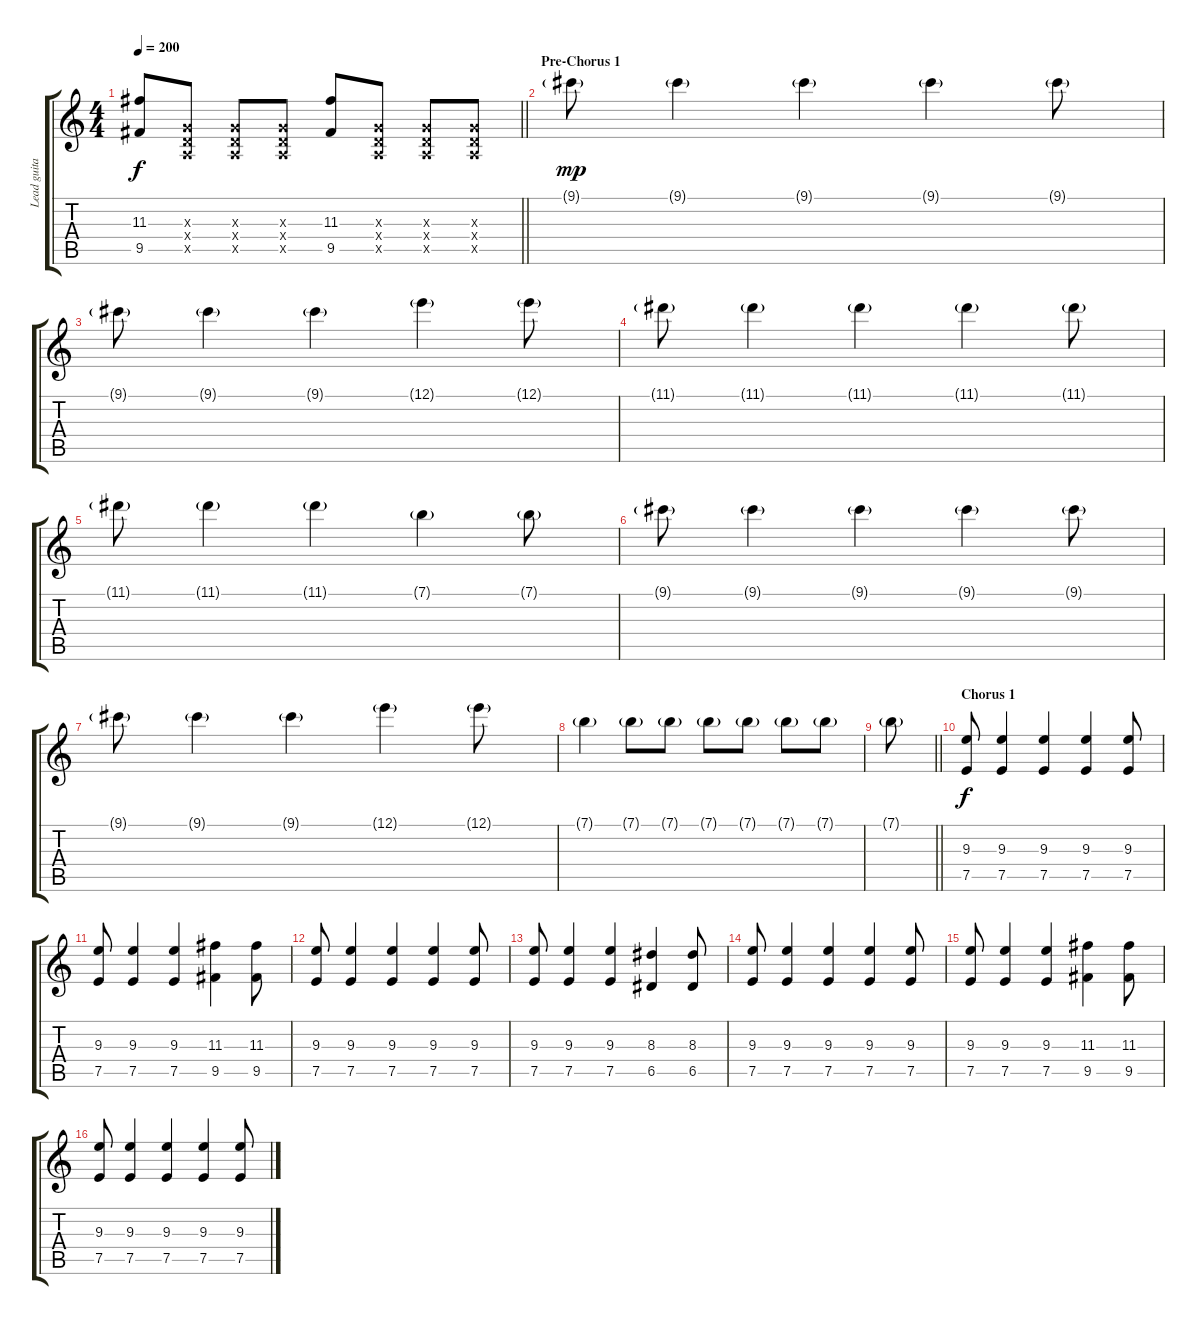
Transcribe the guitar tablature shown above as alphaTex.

\track ("Lead guitar" "Lead guita") {instrument distortionguitar}
\staff {score tabs}
\tuning (E4 B3 G3 D3 A2 E2) {hide}
\ts (4 4)
\tempo 200
\clef g2
\barLineRight lightlight
\ks c
(11.3 9.5).8{dy f} (0.3{x} 0.4{x} 0.5{x}).8 (0.3{x} 0.4{x} 0.5{x}).8 (0.3{x} 0.4{x} 0.5{x}).8 (11.3 9.5).8 (0.3{x} 0.4{x} 0.5{x}).8 (0.3{x} 0.4{x} 0.5{x}).8 (0.3{x} 0.4{x} 0.5{x}).8 |
\section ("" "Pre-Chorus 1")
9.1{g}.8{dy mp} 9.1{g}.4 9.1{g}.4 9.1{g}.4 9.1{g}.8 |
9.1{g}.8 9.1{g}.4 9.1{g}.4 12.1{g}.4 12.1{g}.8 |
11.1{g}.8 11.1{g}.4 11.1{g}.4 11.1{g}.4 11.1{g}.8 |
11.1{g}.8 11.1{g}.4 11.1{g}.4 7.1{g}.4 7.1{g}.8 |
9.1{g}.8 9.1{g}.4 9.1{g}.4 9.1{g}.4 9.1{g}.8 |
9.1{g}.8 9.1{g}.4 9.1{g}.4 12.1{g}.4 12.1{g}.8 |
7.1{g}.4 7.1{g}.8 7.1{g}.8 7.1{g}.8 7.1{g}.8 7.1{g}.8 7.1{g}.8 |
\barLineRight lightlight
7.1{g}.8 |
\section ("" "Chorus 1")
(9.3 7.5).8{dy f} (9.3 7.5).4 (9.3 7.5).4 (9.3 7.5).4 (9.3 7.5).8 |
(9.3 7.5).8 (9.3 7.5).4 (9.3 7.5).4 (11.3 9.5).4 (11.3 9.5).8 |
(9.3 7.5).8 (9.3 7.5).4 (9.3 7.5).4 (9.3 7.5).4 (9.3 7.5).8 |
(9.3 7.5).8 (9.3 7.5).4 (9.3 7.5).4 (8.3 6.5).4 (8.3 6.5).8 |
(9.3 7.5).8 (9.3 7.5).4 (9.3 7.5).4 (9.3 7.5).4 (9.3 7.5).8 |
(9.3 7.5).8 (9.3 7.5).4 (9.3 7.5).4 (11.3 9.5).4 (11.3 9.5).8 |
(9.3 7.5).8 (9.3 7.5).4 (9.3 7.5).4 (9.3 7.5).4 (9.3 7.5).8
